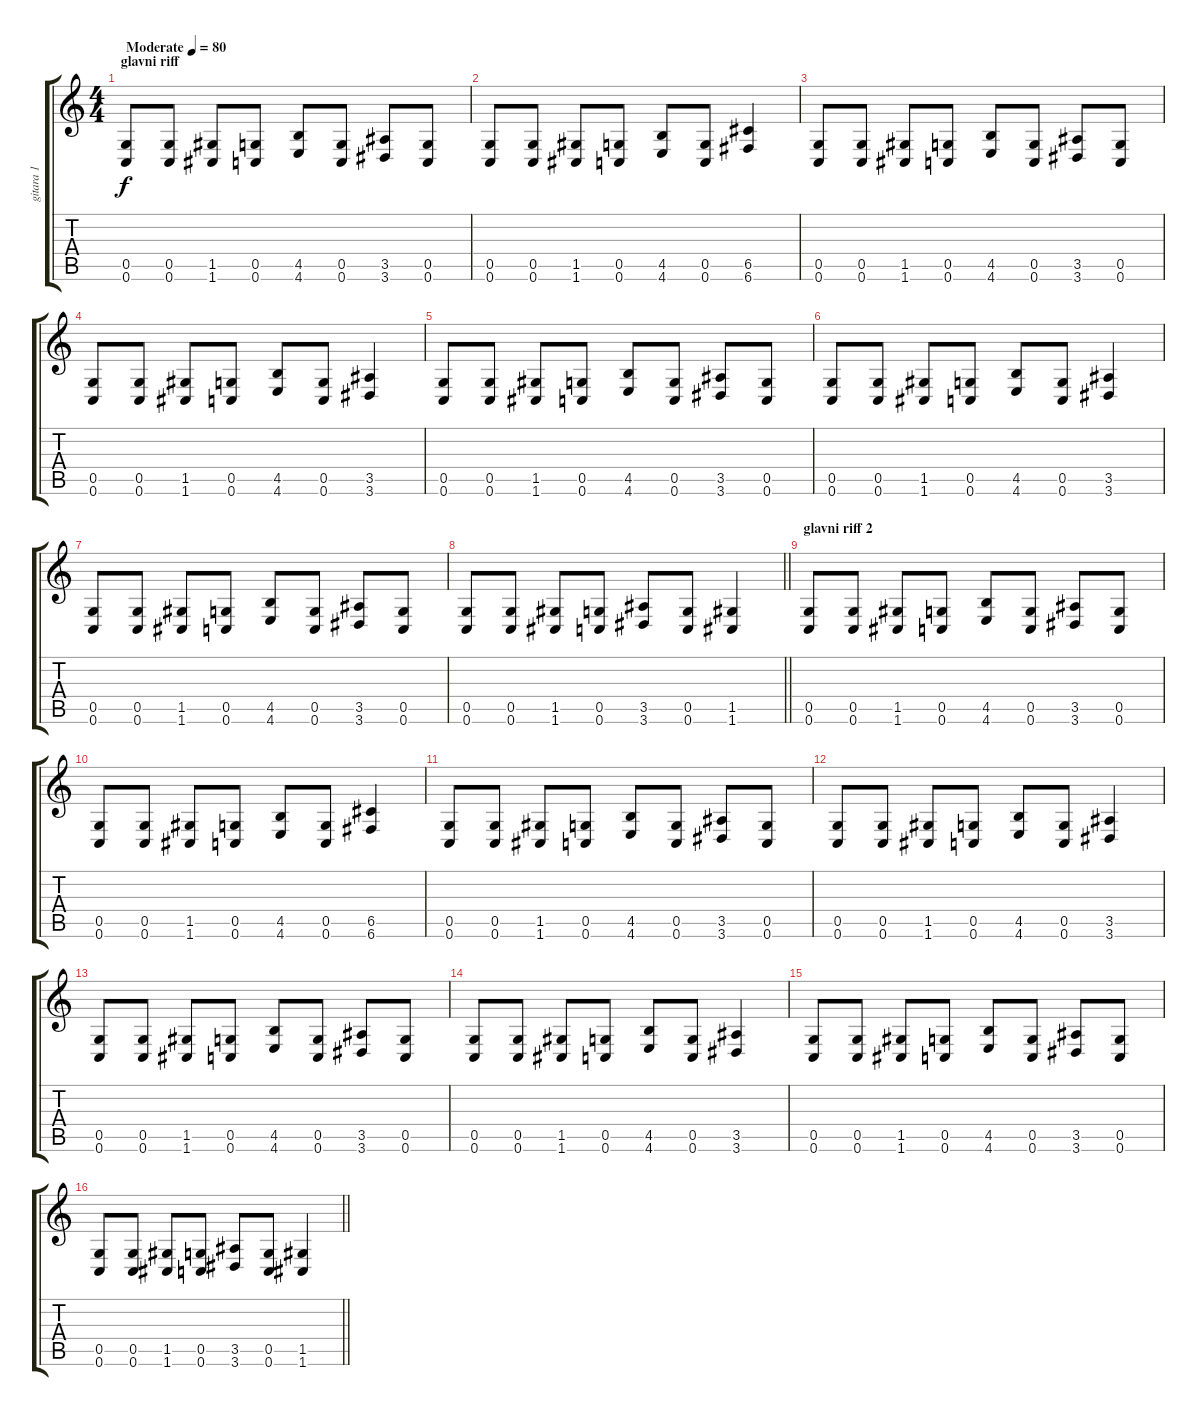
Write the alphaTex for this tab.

\track ("gitara 1" "gitara 1") {instrument distortionguitar}
\staff {score tabs}
\tuning (D4 A3 F3 C3 G2 C2) {hide}
\ts (4 4)
\section ("" "glavni riff")
\tempo (80 "Moderate")
\clef g2
\ks c
(0.5 0.6).8{dy f instrument distortionguitar} (0.5 0.6).8 (1.5 1.6).8 (0.5 0.6).8 (4.5 4.6).8 (0.5 0.6).8 (3.5 3.6).8 (0.5 0.6).8 |
(0.5 0.6).8 (0.5 0.6).8 (1.5 1.6).8 (0.5 0.6).8 (4.5 4.6).8 (0.5 0.6).8 (6.5 6.6).4 |
(0.5 0.6).8 (0.5 0.6).8 (1.5 1.6).8 (0.5 0.6).8 (4.5 4.6).8 (0.5 0.6).8 (3.5 3.6).8 (0.5 0.6).8 |
(0.5 0.6).8 (0.5 0.6).8 (1.5 1.6).8 (0.5 0.6).8 (4.5 4.6).8 (0.5 0.6).8 (3.5 3.6).4 |
(0.5 0.6).8 (0.5 0.6).8 (1.5 1.6).8 (0.5 0.6).8 (4.5 4.6).8 (0.5 0.6).8 (3.5 3.6).8 (0.5 0.6).8 |
(0.5 0.6).8 (0.5 0.6).8 (1.5 1.6).8 (0.5 0.6).8 (4.5 4.6).8 (0.5 0.6).8 (3.5 3.6).4 |
(0.5 0.6).8 (0.5 0.6).8 (1.5 1.6).8 (0.5 0.6).8 (4.5 4.6).8 (0.5 0.6).8 (3.5 3.6).8 (0.5 0.6).8 |
\barLineRight lightlight
(0.5 0.6).8 (0.5 0.6).8 (1.5 1.6).8 (0.5 0.6).8 (3.5 3.6).8 (0.5 0.6).8 (1.5 1.6).4 |
\section ("" "glavni riff 2")
(0.5 0.6).8 (0.5 0.6).8 (1.5 1.6).8 (0.5 0.6).8 (4.5 4.6).8 (0.5 0.6).8 (3.5 3.6).8 (0.5 0.6).8 |
(0.5 0.6).8 (0.5 0.6).8 (1.5 1.6).8 (0.5 0.6).8 (4.5 4.6).8 (0.5 0.6).8 (6.5 6.6).4 |
(0.5 0.6).8 (0.5 0.6).8 (1.5 1.6).8 (0.5 0.6).8 (4.5 4.6).8 (0.5 0.6).8 (3.5 3.6).8 (0.5 0.6).8 |
(0.5 0.6).8 (0.5 0.6).8 (1.5 1.6).8 (0.5 0.6).8 (4.5 4.6).8 (0.5 0.6).8 (3.5 3.6).4 |
(0.5 0.6).8 (0.5 0.6).8 (1.5 1.6).8 (0.5 0.6).8 (4.5 4.6).8 (0.5 0.6).8 (3.5 3.6).8 (0.5 0.6).8 |
(0.5 0.6).8 (0.5 0.6).8 (1.5 1.6).8 (0.5 0.6).8 (4.5 4.6).8 (0.5 0.6).8 (3.5 3.6).4 |
(0.5 0.6).8 (0.5 0.6).8 (1.5 1.6).8 (0.5 0.6).8 (4.5 4.6).8 (0.5 0.6).8 (3.5 3.6).8 (0.5 0.6).8 |
\barLineRight lightlight
(0.5 0.6).8 (0.5 0.6).8 (1.5 1.6).8 (0.5 0.6).8 (3.5 3.6).8 (0.5 0.6).8 (1.5 1.6).4
